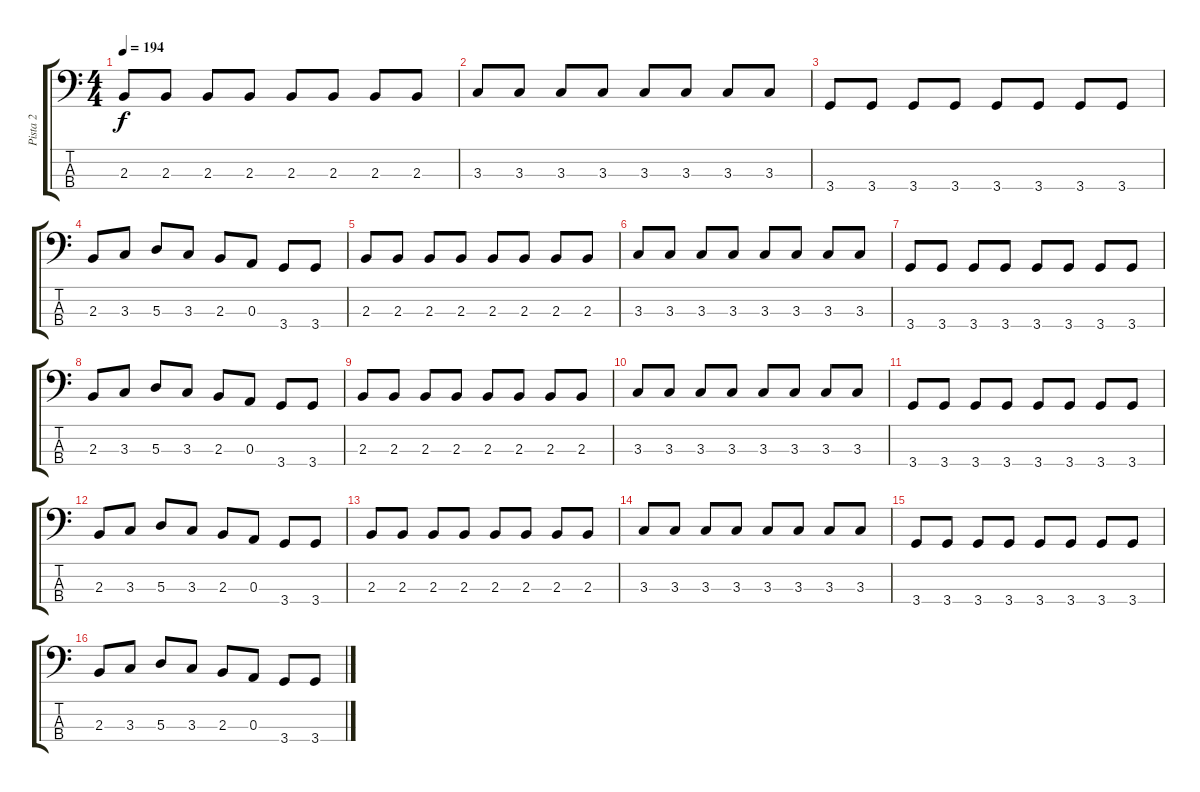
\track ("Pista 2" "Pista 2") {instrument electricbasspick}
\staff {score tabs}
\tuning (G2 D2 A1 E1) {hide}
\ts (4 4)
\tempo 194
\clef f4
\ks c
2.3.8{dy f} 2.3.8 2.3.8 2.3.8 2.3.8 2.3.8 2.3.8 2.3.8 |
3.3.8 3.3.8 3.3.8 3.3.8 3.3.8 3.3.8 3.3.8 3.3.8 |
3.4.8 3.4.8 3.4.8 3.4.8 3.4.8 3.4.8 3.4.8 3.4.8 |
2.3.8 3.3.8 5.3.8 3.3.8 2.3.8 0.3.8 3.4.8 3.4.8 |
2.3.8 2.3.8 2.3.8 2.3.8 2.3.8 2.3.8 2.3.8 2.3.8 |
3.3.8 3.3.8 3.3.8 3.3.8 3.3.8 3.3.8 3.3.8 3.3.8 |
3.4.8 3.4.8 3.4.8 3.4.8 3.4.8 3.4.8 3.4.8 3.4.8 |
2.3.8 3.3.8 5.3.8 3.3.8 2.3.8 0.3.8 3.4.8 3.4.8 |
2.3.8 2.3.8 2.3.8 2.3.8 2.3.8 2.3.8 2.3.8 2.3.8 |
3.3.8 3.3.8 3.3.8 3.3.8 3.3.8 3.3.8 3.3.8 3.3.8 |
3.4.8 3.4.8 3.4.8 3.4.8 3.4.8 3.4.8 3.4.8 3.4.8 |
2.3.8 3.3.8 5.3.8 3.3.8 2.3.8 0.3.8 3.4.8 3.4.8 |
2.3.8 2.3.8 2.3.8 2.3.8 2.3.8 2.3.8 2.3.8 2.3.8 |
3.3.8 3.3.8 3.3.8 3.3.8 3.3.8 3.3.8 3.3.8 3.3.8 |
3.4.8 3.4.8 3.4.8 3.4.8 3.4.8 3.4.8 3.4.8 3.4.8 |
2.3.8 3.3.8 5.3.8 3.3.8 2.3.8 0.3.8 3.4.8 3.4.8
